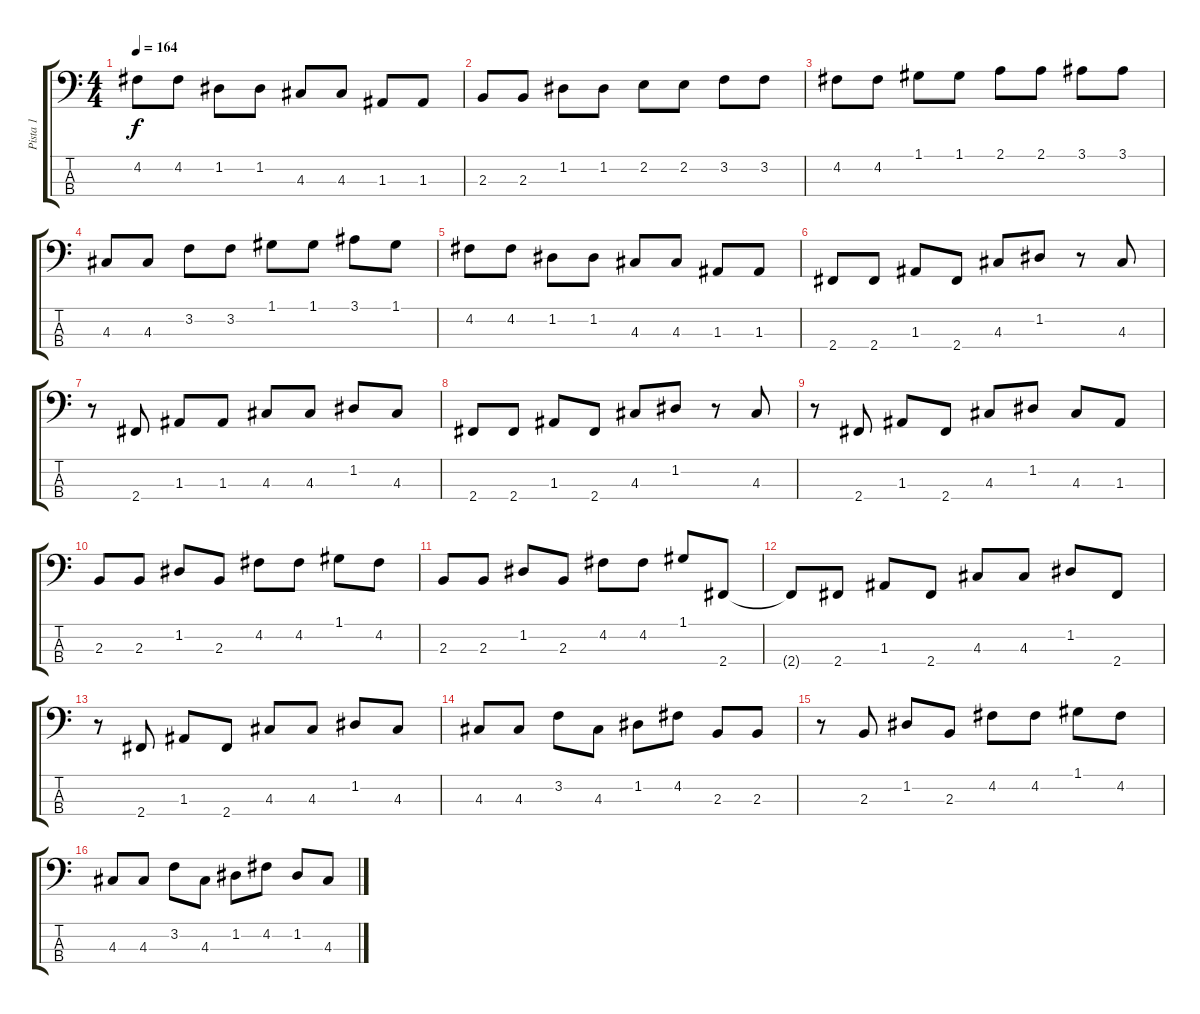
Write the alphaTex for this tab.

\track ("Pista 1" "Pista 1") {instrument electricbasspick}
\staff {score tabs}
\tuning (G2 D2 A1 E1) {hide}
\ts (4 4)
\tempo 164
\clef f4
\ks c
4.2.8{dy f} 4.2.8 1.2.8 1.2.8 4.3.8 4.3.8 1.3.8 1.3.8 |
2.3.8 2.3.8 1.2.8 1.2.8 2.2.8 2.2.8 3.2.8 3.2.8 |
4.2.8 4.2.8 1.1.8 1.1.8 2.1.8 2.1.8 3.1.8 3.1.8 |
4.3.8 4.3.8 3.2.8 3.2.8 1.1.8 1.1.8 3.1.8 1.1.8 |
4.2.8 4.2.8 1.2.8 1.2.8 4.3.8 4.3.8 1.3.8 1.3.8 |
2.4.8 2.4.8 1.3.8 2.4.8 4.3.8 1.2.8 r.8 4.3.8 |
r.8 2.4.8 1.3.8 1.3.8 4.3.8 4.3.8 1.2.8 4.3.8 |
2.4.8 2.4.8 1.3.8 2.4.8 4.3.8 1.2.8 r.8 4.3.8 |
r.8 2.4.8 1.3.8 2.4.8 4.3.8 1.2.8 4.3.8 1.3.8 |
2.3.8 2.3.8 1.2.8 2.3.8 4.2.8 4.2.8 1.1.8 4.2.8 |
2.3.8 2.3.8 1.2.8 2.3.8 4.2.8 4.2.8 1.1.8 2.4.8 |
2.4{t}.8 2.4.8 1.3.8 2.4.8 4.3.8 4.3.8 1.2.8 2.4.8 |
r.8 2.4.8 1.3.8 2.4.8 4.3.8 4.3.8 1.2.8 4.3.8 |
4.3.8 4.3.8 3.2.8 4.3.8 1.2.8 4.2.8 2.3.8 2.3.8 |
r.8 2.3.8 1.2.8 2.3.8 4.2.8 4.2.8 1.1.8 4.2.8 |
4.3.8 4.3.8 3.2.8 4.3.8 1.2.8 4.2.8 1.2.8 4.3.8
